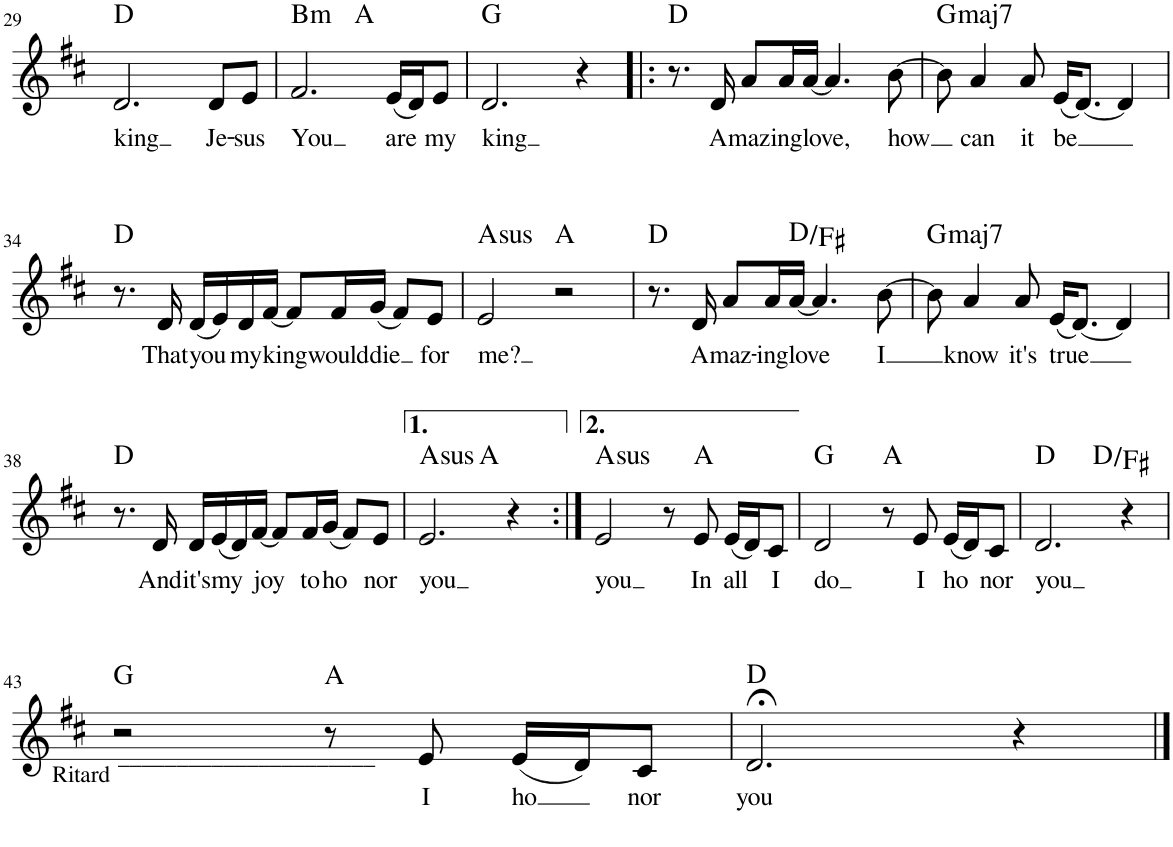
**kern	**text	**harte
*part1	*part1	*part1
*staff1	*staff1	*
*I"Piano	*	*
*I'Pno.	*	*
!!LO:PB:g=z
*clefG2	*	*
*k[f#c#]	*	*
*M4/4	*	*
=29	=29	=29
!	!LO:LY:b	!
2.d/	king	D:maj
!	!LO:LY:b	!
8d/L	Je-	.
!	!LO:LY:b	!
8e/J	-sus	.
=30	=30	=30
!	!LO:LY:b	!LO:H:kt=m
*^	*	*
2.f#/	2ryy	You	B:min
.	2ryy	.	A:maj
!	!	!LO:LY:b	!
(16e/LL	.	are	.
16d/J)	.	.	.
!	!	!LO:LY:b	!
8e/J	.	my	.
=31	=31	=31	=31
!	!	!LO:LY:b	!
*v	*v	*	*
2.d/	king	G:maj
4r	.	.
=32!|:	=32!|:	=32!|:
8.r	.	D:maj
!	!LO:LY:b	!
16d/	A	.
!	!LO:LY:b	!
8a/L	maz	.
!	!LO:LY:b	!
16a/L	ing	.
!	!LO:LY:b	!
[16a/JJ	love,	.
4.a/]	.	.
!	!LO:LY:b	!
[8b\	how	.
=33	=33	=33
!	!	!LO:H:kt=maj7
8b\]	.	G:maj7
!	!LO:LY:b	!
4a/	can	.
!	!LO:LY:b	!
8a/	it	.
!	!LO:LY:b	!
(16e/KL	be	.
[8.d/J)	.	.
4d/]	.	.
!!LO:LB:g=z
=34	=34	=34
8.r	.	D:maj
!	!LO:LY:b	!
16d/	That	.
!	!LO:LY:b	!
(16d/LL	you	.
16e/)	.	.
!	!LO:LY:b	!
16d/	my	.
!	!LO:LY:b	!
[16f#/JJ	king	.
8f#/L]	.	.
!	!LO:LY:b	!
16f#/L	would	.
!	!LO:LY:b	!
(16g/JJ	die	.
8f#/L)	.	.
!	!LO:LY:b	!
8e/J	for	.
=35	=35	=35
!	!LO:LY:b	!LO:H:kt=sus
2e/	me?	A:sus4
2r	.	A:maj
=36	=36	=36
8.r	.	D:maj
!	!LO:LY:b	!
16d/	A	.
!	!LO:LY:b	!
8a/L	maz-	.
!	!LO:LY:b	!
16a/L	-ing	.
!	!LO:LY:b	!
[16a/JJ	love	D:maj/3
4.a/]	.	.
!	!LO:LY:b	!
[8b\	I	.
=37	=37	=37
!	!	!LO:H:kt=maj7
8b\]	.	G:maj7
!	!LO:LY:b	!
4a/	know	.
!	!LO:LY:b	!
8a/	it's	.
!	!LO:LY:b	!
(16e/KL	true	.
[8.d/J)	.	.
4d/]	.	.
!!LO:LB:g=z
=38	=38	=38
8.r	.	D:maj
!	!LO:LY:b	!
16d/	And	.
!	!LO:LY:b	!
16d/LL	it's	.
!	!LO:LY:b	!
(16e/	my	.
16d/)	.	.
!	!LO:LY:b	!
[16f#/JJ	joy	.
8f#/L]	.	.
!	!LO:LY:b	!
16f#/L	to	.
!	!LO:LY:b	!
(16g/JJ	ho	.
8f#/L)	.	.
!	!LO:LY:b	!
8e/J	nor	.
=39	=39	=39
!	!LO:LY:b	!LO:H:kt=sus
*^	*	*
2.e/	2ryy	you	A:sus4
.	2ryy	.	A:maj
4r	.	.	.
=40:|!	=40:|!	=40:|!	=40:|!
!	!	!LO:LY:b	!LO:H:kt=sus
*v	*v	*	*
2e/	you	A:sus4
8r	.	.
!	!LO:LY:b	!
8e/	In	A:maj
!	!LO:LY:b	!
(16e/LL	all	.
16d/J)	.	.
!	!LO:LY:b	!
8c#/J	I	.
=41	=41	=41
!	!LO:LY:b	!
2d/	do	G:maj
8r	.	A:maj
!	!LO:LY:b	!
8e/	I	.
!	!LO:LY:b	!
(16e/LL	ho	.
16d/J)	.	.
!	!LO:LY:b	!
8c#/J	nor	.
=42	=42	=42
!	!LO:LY:b	!
*^	*	*
2.d/	2ryy	you	D:maj
.	2ryy	.	D:maj/3
4r	.	.	.
!!LO:LB:g=z	!!
=43	=43	=43	=43
!LO:TX:b:t=Ritard	!	!	!
!LO:TX:b:t=______________________	!	!	!
*v	*v	*	*
2r	.	G:maj
8r	.	A:maj
!	!LO:LY:b	!
8e/	I	.
!	!LO:LY:b	!
(16e/LL	ho	.
16d/J)	.	.
!	!LO:LY:b	!
8c#/J	nor	.
=44	=44	=44
!	!LO:LY:b	!
2.d;</	you	D:maj
4r	.	.
==	==	==
*-	*-	*-
